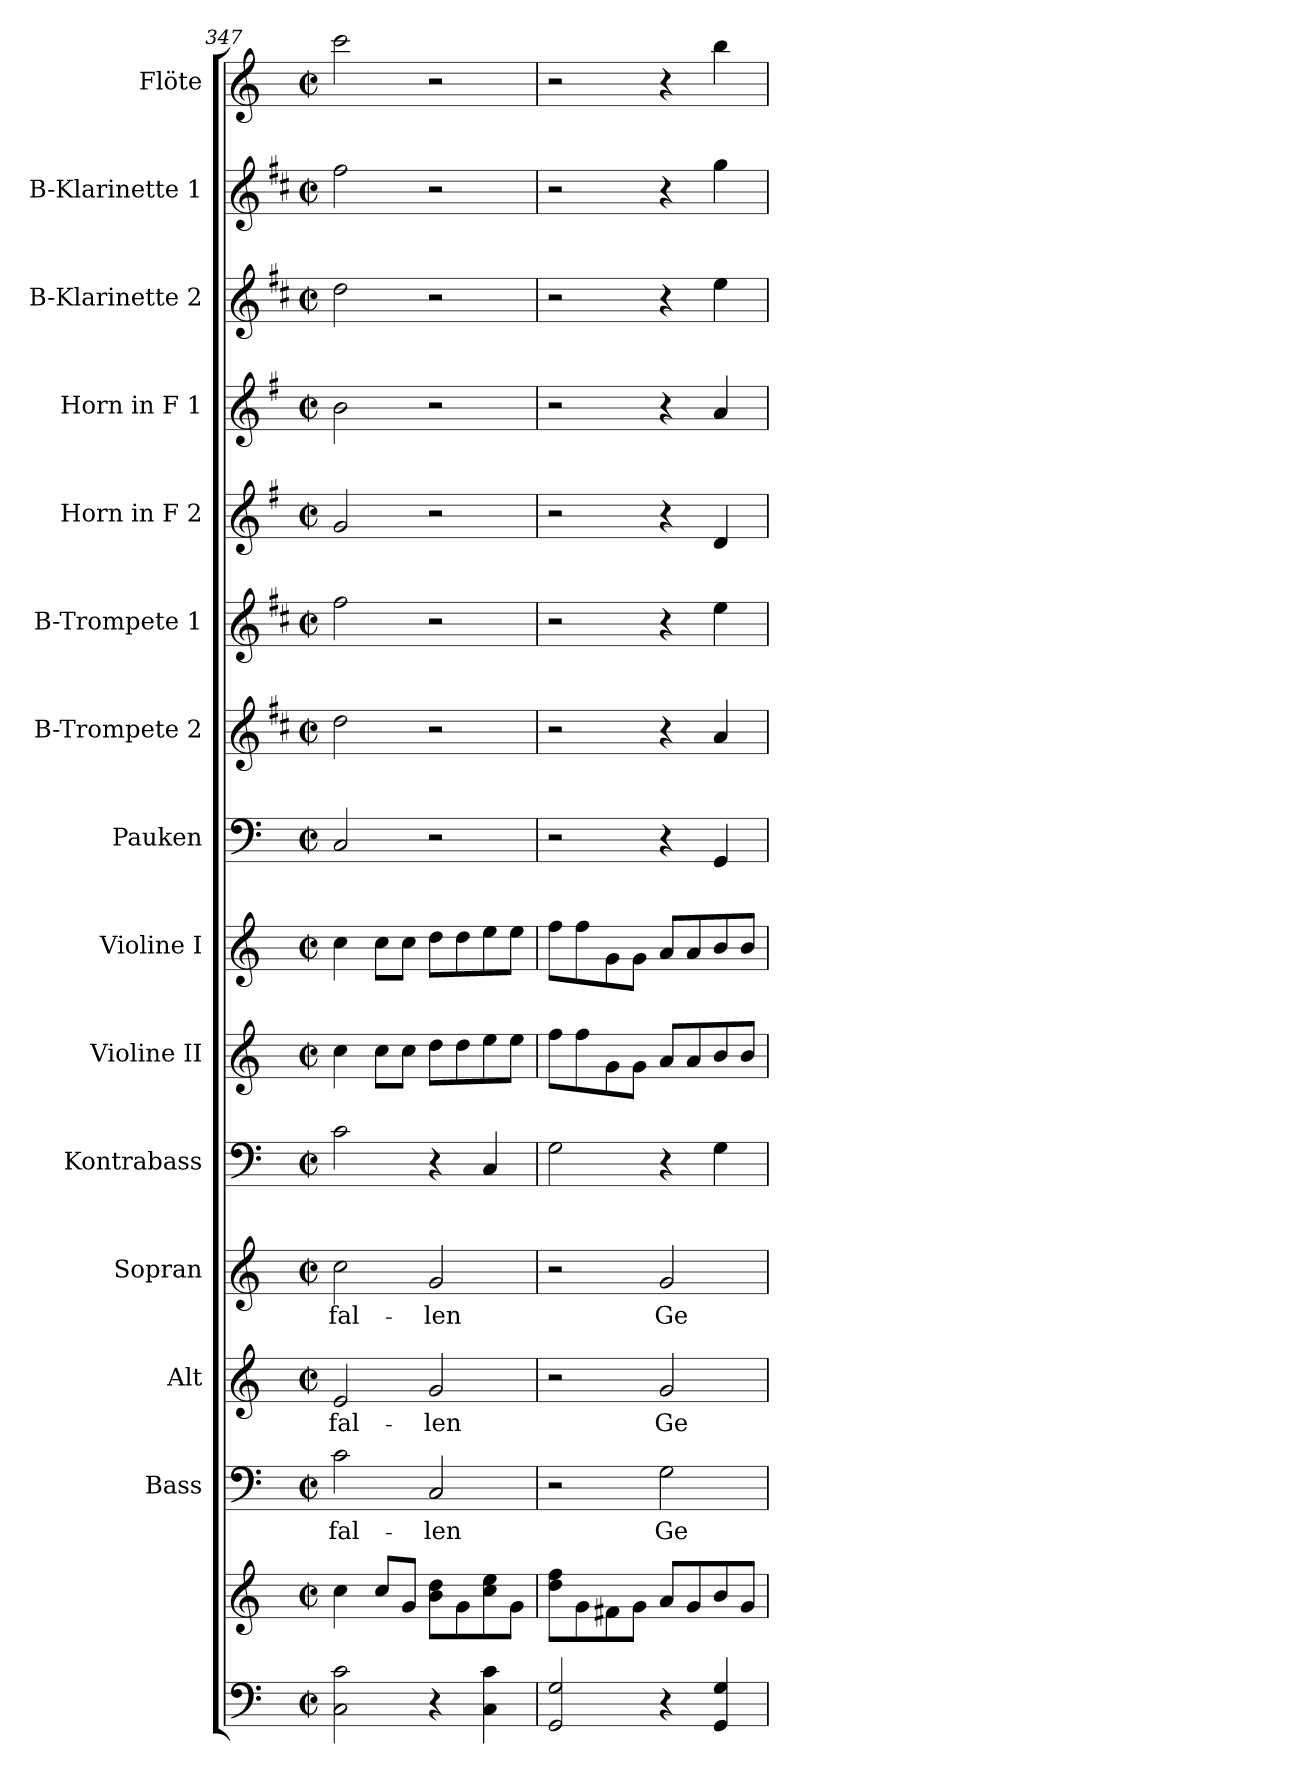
**kern	**kern	**kern	**text	**kern	**text	**kern	**text	**kern	**kern	**kern	**kern	**kern	**kern	**kern	**kern	**kern	**kern	**kern
*part15	*part15	*part14	*part14	*part13	*part13	*part12	*part12	*part11	*part10	*part9	*part8	*part7	*part6	*part5	*part4	*part3	*part2	*part1
*staff16	*staff15	*staff14	*staff14	*staff13	*staff13	*staff12	*staff12	*staff11	*staff10	*staff9	*staff8	*staff7	*staff6	*staff5	*staff4	*staff3	*staff2	*staff1
*	*	*I"Bass	*	*I"Alt	*	*I"Sopran	*	*I"Kontrabass	*I"Violine II	*I"Violine I	*I"Pauken	*I"B-Trompete 2	*I"B-Trompete 1	*I"Horn in F 2	*I"Horn in F 1	*I"B-Klarinette 2	*I"B-Klarinette 1	*I"Flöte
*	*	*I'B.	*	*I'A.	*	*I'S.	*	*I'Kb.	*I'Vl. II	*I'Vl. I	*I'Pk.	*I'B Trp. 2	*I'B Trp. 1	*	*	*I'B Kl. 2	*I'B Kl. 1	*I'Fl.
*clefF4	*clefG2	*clefF4	*	*clefG2	*	*clefG2	*	*clefF4	*clefG2	*clefG2	*clefF4	*clefG2	*clefG2	*clefG2	*clefG2	*clefG2	*clefG2	*clefG2
*	*	*	*	*	*	*	*	*ITrd7c12	*	*	*	*ITrd1c2	*ITrd1c2	*ITrd4c7	*ITrd4c7	*ITrd1c2	*ITrd1c2	*
*k[]	*k[]	*k[]	*	*k[]	*	*k[]	*	*k[]	*k[]	*k[]	*k[]	*k[]	*k[]	*k[]	*k[]	*k[]	*k[]	*k[]
*C:	*C:	*C:	*	*C:	*	*C:	*	*C:	*C:	*C:	*C:	*C:	*C:	*C:	*C:	*C:	*C:	*C:
*M2/2	*M2/2	*M2/2	*	*M2/2	*	*M2/2	*	*M2/2	*M2/2	*M2/2	*M2/2	*M2/2	*M2/2	*M2/2	*M2/2	*M2/2	*M2/2	*M2/2
*met(c|)	*met(c|)	*met(c|)	*	*met(c|)	*	*met(c|)	*	*met(c|)	*met(c|)	*met(c|)	*met(c|)	*met(c|)	*met(c|)	*met(c|)	*met(c|)	*met(c|)	*met(c|)	*met(c|)
=347	=347	=347	=347	=347	=347	=347	=347	=347	=347	=347	=347	=347	=347	=347	=347	=347	=347	=347
!	!	!	!LO:LY:b	!	!LO:LY:b	!	!LO:LY:b	!	!	!	!	!	!	!	!	!	!	!
2C\ 2c\	4cc\	2c\	-fal-	2e/	-fal-	2cc\	-fal-	2C\	4cc\	4cc\	2C/	2cc\	2ee\	2c/	2e\	2cc\	2ee\	2ccc\
.	8cc/L	.	.	.	.	.	.	.	8cc\L	8cc\L	.	.	.	.	.	.	.	.
.	8g/J	.	.	.	.	.	.	.	8cc\J	8cc\J	.	.	.	.	.	.	.	.
!	!	!	!LO:LY:b	!	!LO:LY:b	!	!LO:LY:b	!	!	!	!	!	!	!	!	!	!	!
4r	8b\ 8dd\L	2C/	-len	2g/	-len	2g/	-len	4r	8dd\L	8dd\L	2r	2r	2r	2r	2r	2r	2r	2r
.	8g\	.	.	.	.	.	.	.	8dd\	8dd\	.	.	.	.	.	.	.	.
4C\ 4c\	8cc\ 8ee\	.	.	.	.	.	.	4CC/	8ee\	8ee\	.	.	.	.	.	.	.	.
.	8g\J	.	.	.	.	.	.	.	8ee\J	8ee\J	.	.	.	.	.	.	.	.
=348	=348	=348	=348	=348	=348	=348	=348	=348	=348	=348	=348	=348	=348	=348	=348	=348	=348	=348
2GG/ 2G/	8dd\ 8ff\L	2r	.	2r	.	2r	.	2GG\	8ff\L	8ff\L	2r	2r	2r	2r	2r	2r	2r	2r
.	8g\	.	.	.	.	.	.	.	8ff\	8ff\	.	.	.	.	.	.	.	.
.	8f#X\	.	.	.	.	.	.	.	8g\	8g\	.	.	.	.	.	.	.	.
.	8g\J	.	.	.	.	.	.	.	8g\J	8g\J	.	.	.	.	.	.	.	.
!	!	!	!LO:LY:b	!	!LO:LY:b	!	!LO:LY:b	!	!	!	!	!	!	!	!	!	!	!
4r	8a/L	2G\	Ge-	2g/	Ge-	2g/	Ge-	4r	8a/L	8a/L	4r	4r	4r	4r	4r	4r	4r	4r
.	8g/	.	.	.	.	.	.	.	8a/	8a/	.	.	.	.	.	.	.	.
4GG/ 4G/	8b/	.	.	.	.	.	.	4GG\	8b/	8b/	4GG/	4g/	4dd\	4G/	4d/	4dd\	4ff\	4bb\
.	8g/J	.	.	.	.	.	.	.	8b/J	8b/J	.	.	.	.	.	.	.	.
=	=	=	=	=	=	=	=	=	=	=	=	=	=	=	=	=	=	=
*-	*-	*-	*-	*-	*-	*-	*-	*-	*-	*-	*-	*-	*-	*-	*-	*-	*-	*-
